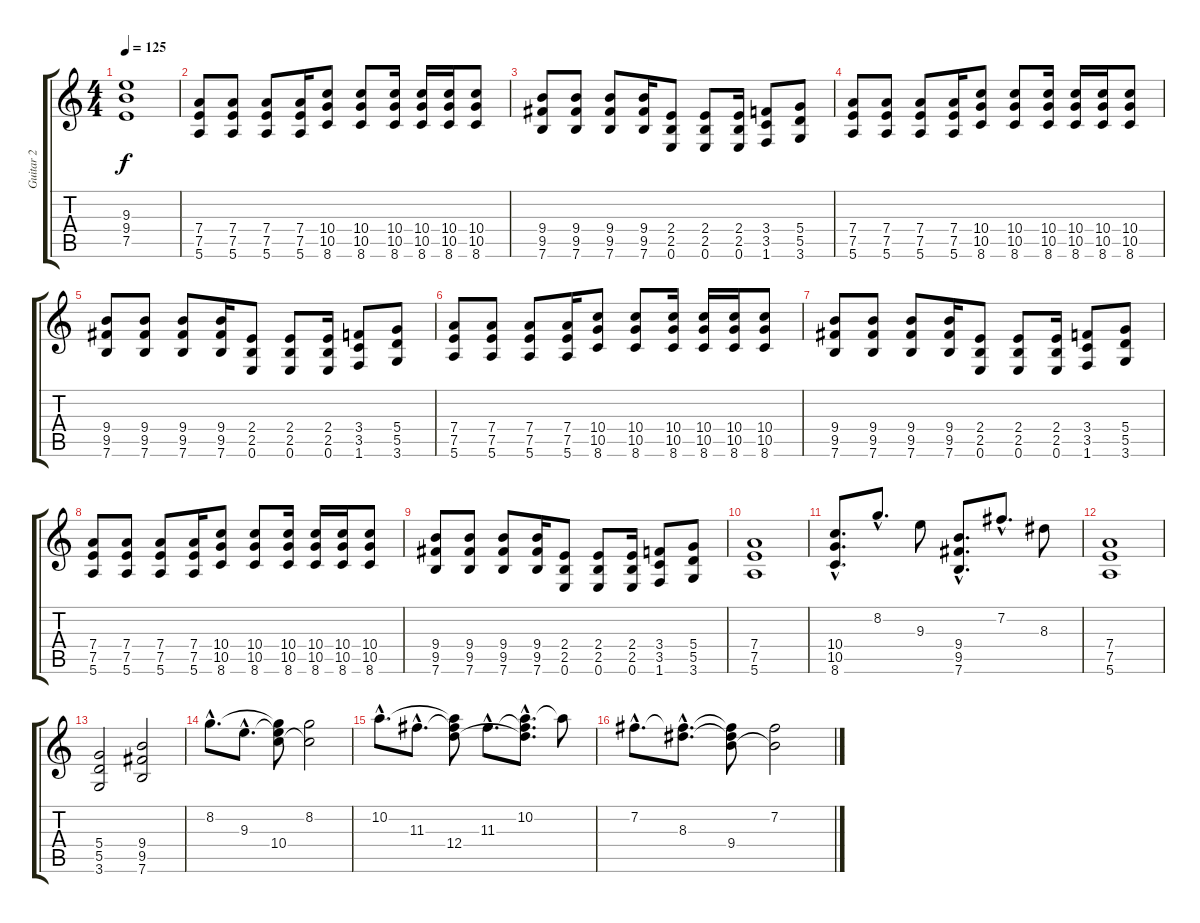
\track ("Guitar 2" "Guitar 2") {instrument distortionguitar}
\staff {score tabs}
\tuning (E4 B3 G3 D3 A2 E2) {hide}
\ts (4 4)
\tempo 125
\clef g2
\ks c
(9.3 9.4 7.5).1{dy f} |
(7.4 7.5 5.6).8 (7.4 7.5 5.6).8 (7.4 7.5 5.6).8 (7.4 7.5 5.6).16 (10.4 10.5 8.6).8 (10.4 10.5 8.6).8 (10.4 10.5 8.6).16 (10.4 10.5 8.6).16 (10.4 10.5 8.6).16 (10.4 10.5 8.6).8 |
(9.4 9.5 7.6).8 (9.4 9.5 7.6).8 (9.4 9.5 7.6).8 (9.4 9.5 7.6).16 (2.4 2.5 0.6).8 (2.4 2.5 0.6).8 (2.4 2.5 0.6).16 (3.4 3.5 1.6).8 (5.4 5.5 3.6).8 |
(7.4 7.5 5.6).8 (7.4 7.5 5.6).8 (7.4 7.5 5.6).8 (7.4 7.5 5.6).16 (10.4 10.5 8.6).8 (10.4 10.5 8.6).8 (10.4 10.5 8.6).16 (10.4 10.5 8.6).16 (10.4 10.5 8.6).16 (10.4 10.5 8.6).8 |
(9.4 9.5 7.6).8 (9.4 9.5 7.6).8 (9.4 9.5 7.6).8 (9.4 9.5 7.6).16 (2.4 2.5 0.6).8 (2.4 2.5 0.6).8 (2.4 2.5 0.6).16 (3.4 3.5 1.6).8 (5.4 5.5 3.6).8 |
(7.4 7.5 5.6).8 (7.4 7.5 5.6).8 (7.4 7.5 5.6).8 (7.4 7.5 5.6).16 (10.4 10.5 8.6).8 (10.4 10.5 8.6).8 (10.4 10.5 8.6).16 (10.4 10.5 8.6).16 (10.4 10.5 8.6).16 (10.4 10.5 8.6).8 |
(9.4 9.5 7.6).8 (9.4 9.5 7.6).8 (9.4 9.5 7.6).8 (9.4 9.5 7.6).16 (2.4 2.5 0.6).8 (2.4 2.5 0.6).8 (2.4 2.5 0.6).16 (3.4 3.5 1.6).8 (5.4 5.5 3.6).8 |
(7.4 7.5 5.6).8 (7.4 7.5 5.6).8 (7.4 7.5 5.6).8 (7.4 7.5 5.6).16 (10.4 10.5 8.6).8 (10.4 10.5 8.6).8 (10.4 10.5 8.6).16 (10.4 10.5 8.6).16 (10.4 10.5 8.6).16 (10.4 10.5 8.6).8 |
(9.4 9.5 7.6).8 (9.4 9.5 7.6).8 (9.4 9.5 7.6).8 (9.4 9.5 7.6).16 (2.4 2.5 0.6).8 (2.4 2.5 0.6).8 (2.4 2.5 0.6).16 (3.4 3.5 1.6).8 (5.4 5.5 3.6).8 |
(7.4 7.5 5.6).1 |
(10.4{hac} 10.5{hac} 8.6{hac}).8{d} 8.2{hac}.8{d} 9.3.8 (9.4{hac} 9.5{hac} 7.6{hac}).8{d} 7.2{hac}.8{d} 8.3.8 |
(7.4 7.5 5.6).1 |
(5.4 5.5 3.6).2 (9.4 9.5 7.6).2 |
8.2{hac}.8{d} 9.3{hac}.8{d} (8.2{t} 9.3{t} 10.4).8 (8.2 10.4{t}).2 |
10.2{hac}.8{d} 11.3{hac}.8{d} (10.2{t} 11.3{t} 12.4).8 11.3{hac}.8{d} (10.2{hac} 11.3{hac t} 12.4{hac t}).8{d} 10.2{t}.8 |
7.2{hac}.8{d} (7.2{hac t} 8.3{hac}).8{d} (7.2{t} 8.3{t} 9.4).8 (7.2 9.4{t}).2
